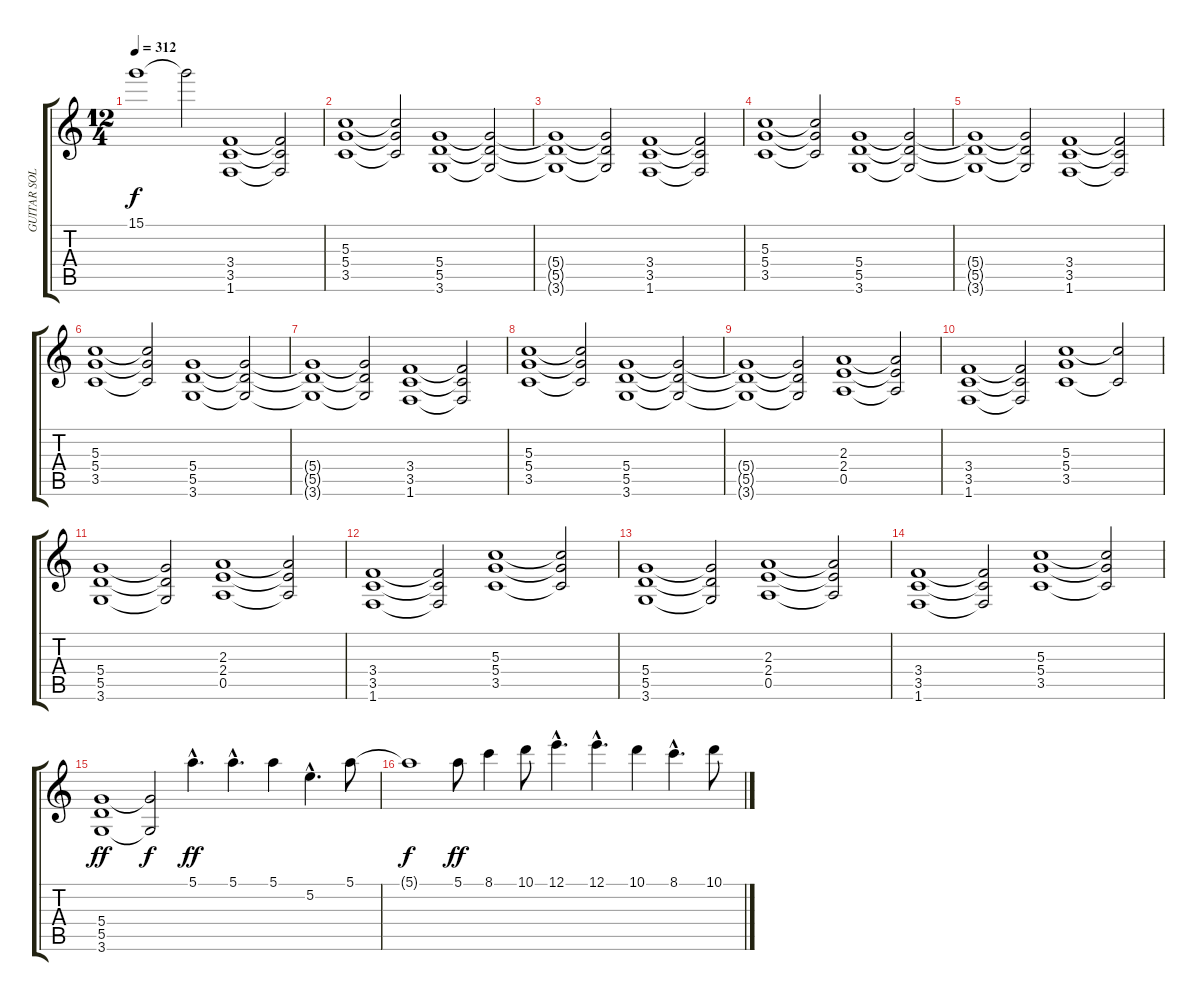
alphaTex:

\track ("GUITAR SOLO" "GUITAR SOL") {instrument overdrivenguitar}
\staff {score tabs}
\tuning (E4 B3 G3 D3 A2 E2) {hide}
\ts (12 4)
\tempo 312
\clef g2
\ks c
15.1.1{dy f} 15.1{t}.2 (3.4 3.5 1.6).1 (3.4{t} 3.5{t} 1.6{t}).2 |
(5.3 5.4 3.5).1 (5.3{t} 5.4{t} 3.5{t}).2 (5.4 5.5 3.6).1 (5.4{t} 5.5{t} 3.6{t}).2 |
(5.4{t} 5.5{t} 3.6{t}).1 (5.4{t} 5.5{t} 3.6{t}).2 (3.4 3.5 1.6).1 (3.4{t} 3.5{t} 1.6{t}).2 |
(5.3 5.4 3.5).1 (5.3{t} 5.4{t} 3.5{t}).2 (5.4 5.5 3.6).1 (5.4{t} 5.5{t} 3.6{t}).2 |
(5.4{t} 5.5{t} 3.6{t}).1 (5.4{t} 5.5{t} 3.6{t}).2 (3.4 3.5 1.6).1 (3.4{t} 3.5{t} 1.6{t}).2 |
(5.3 5.4 3.5).1 (5.3{t} 5.4{t} 3.5{t}).2 (5.4 5.5 3.6).1 (5.4{t} 5.5{t} 3.6{t}).2 |
(5.4{t} 5.5{t} 3.6{t}).1 (5.4{t} 5.5{t} 3.6{t}).2 (3.4 3.5 1.6).1 (3.4{t} 3.5{t} 1.6{t}).2 |
(5.3 5.4 3.5).1 (5.3{t} 5.4{t} 3.5{t}).2 (5.4 5.5 3.6).1 (5.4{t} 5.5{t} 3.6{t}).2 |
(5.4{t} 5.5{t} 3.6{t}).1 (5.4{t} 5.5{t} 3.6{t}).2 (2.3 2.4 0.5).1 (2.3{t} 2.4{t} 0.5{t}).2 |
(3.4 3.5 1.6).1 (3.4{t} 3.5{t} 1.6{t}).2 (5.3 5.4 3.5).1 (5.3{t} 3.5{t}).2 |
(5.4 5.5 3.6).1 (5.4{t} 5.5{t} 3.6{t}).2 (2.3 2.4 0.5).1 (2.3{t} 2.4{t} 0.5{t}).2 |
(3.4 3.5 1.6).1 (3.4{t} 3.5{t} 1.6{t}).2 (5.3 5.4 3.5).1 (5.3{t} 5.4{t} 3.5{t}).2 |
(5.4 5.5 3.6).1 (5.4{t} 5.5{t} 3.6{t}).2 (2.3 2.4 0.5).1 (2.3{t} 2.4{t} 0.5{t}).2 |
(3.4 3.5 1.6).1 (3.4{t} 3.5{t} 1.6{t}).2 (5.3 5.4 3.5).1 (5.3{t} 5.4{t} 3.5{t}).2 |
(5.4 5.5 3.6).1{dy ff} (5.4{t} 3.6{t}).2{dy f} 5.1{hac}.4{d dy ff} 5.1{hac}.4{d} 5.1.4 5.2{hac}.4{d} 5.1.8 |
5.1{t}.1{dy f} 5.1.8{dy ff} 8.1.4 10.1.8 12.1{hac}.4{d} 12.1{hac}.4{d} 10.1.4 8.1{hac}.4{d} 10.1.8
